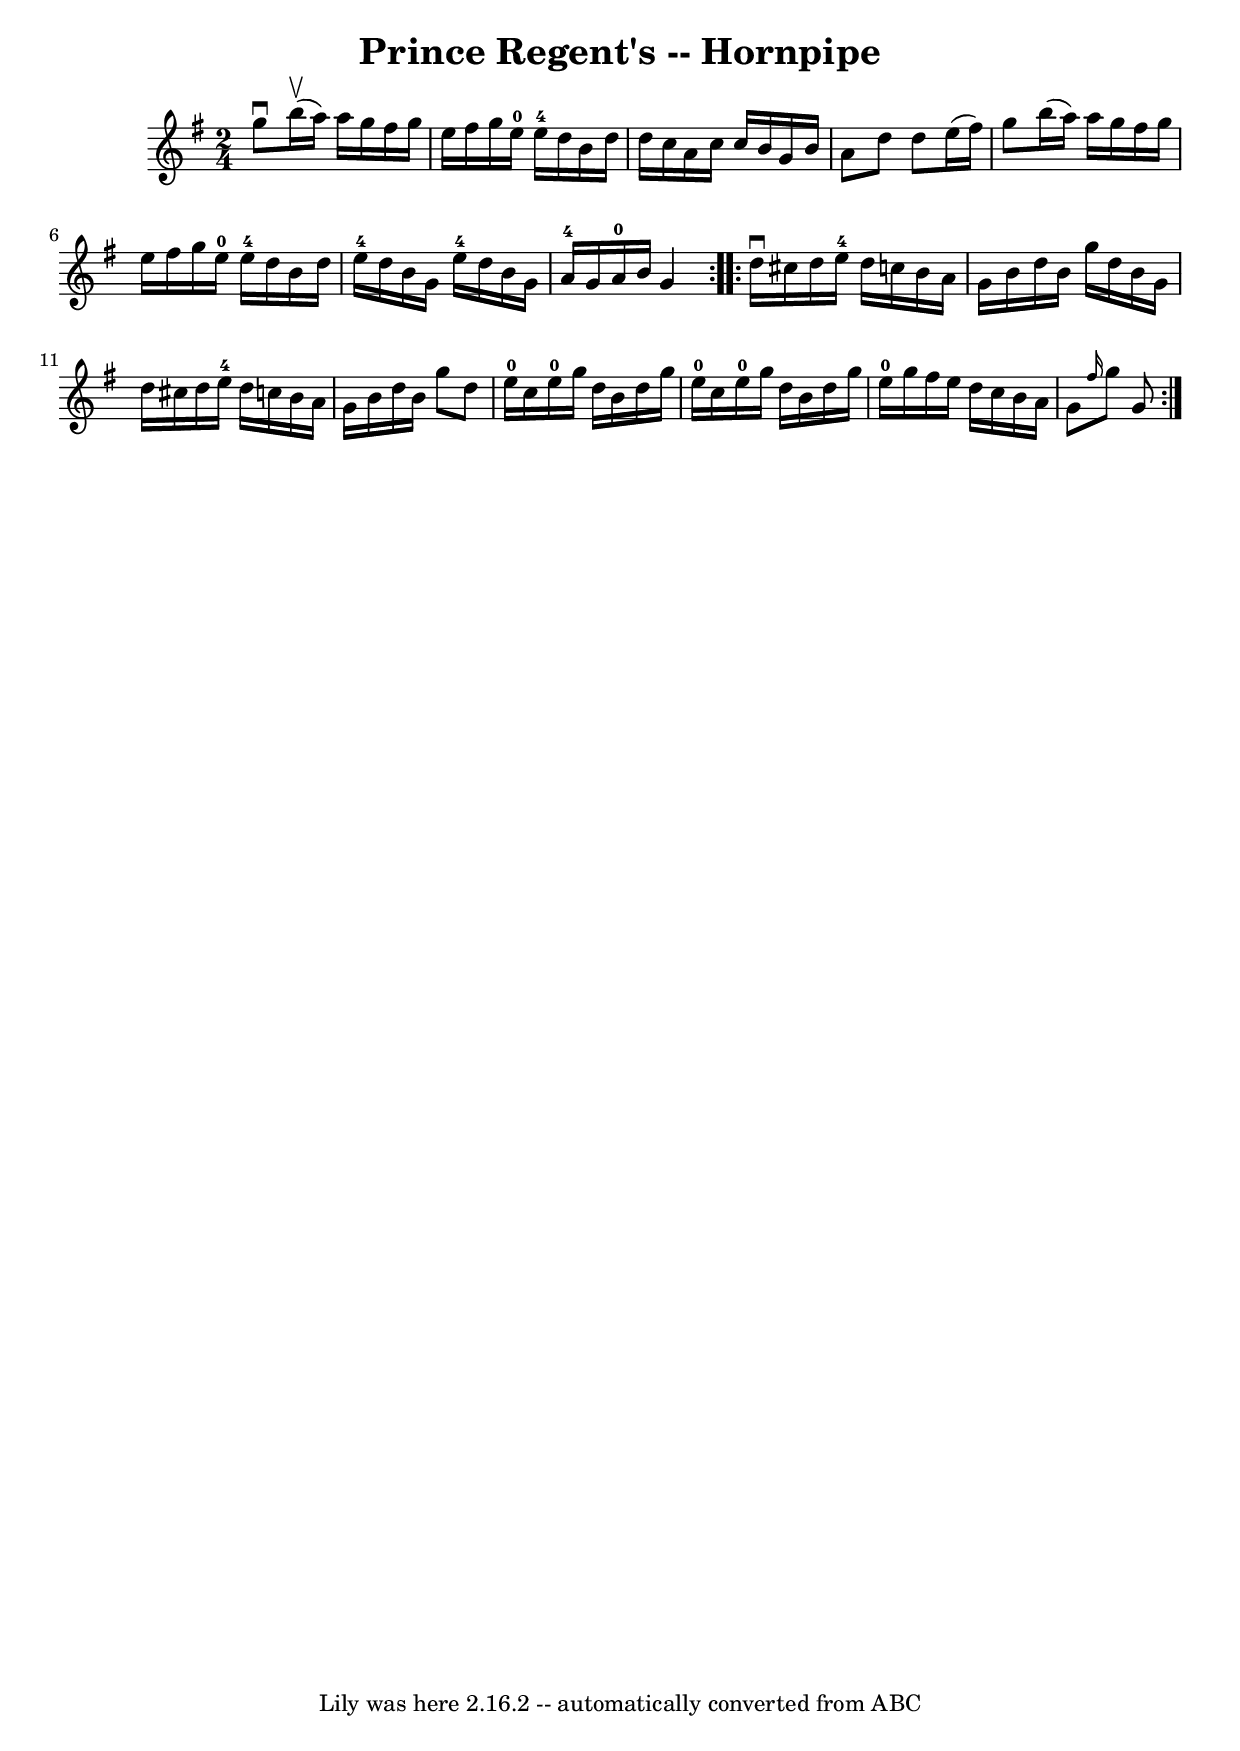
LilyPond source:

\version "2.16.2"
\include "Mammoth.ily"
\header {
  %% book = "Cole's 1000 Fiddle Tunes"
 crossRefNumber = "1"
 footnotes = ""
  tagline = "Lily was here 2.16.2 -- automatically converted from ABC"
  title = "Prince Regent's -- Hornpipe"

}
voicedefault =  {



  \repeat volta 2 {

    \time 2/4 
    \key g \major
 g''8^\downbow b''16 (^\upbow a''16) a''16 g''16 fs''16 g''16   |
 e''16 fs''16 g''16 e''16-0 e''16-4 d''16 b'16 d''16  |
 d''16 c''16 a'16 c''16 c''16 b'16 g'16 b'16   |
 a'8 d''8 d''8 e''16 (fs''16)  |
 g''8 b''16 (a''16) a''16 g''16 fs''16 g''16   |
 e''16 fs''16 g''16 e''16-0 e''16-4 d''16 b'16 d''16   |
 e''16-4 d''16 b'16 g'16 e''16-4 d''16 b'16 g'16   |
 a'16-4 g'16    
 a'16-0 b'16 g'4  
  }     
  \repeat volta 2 {
 d''16^\downbow cs''16 d''16 e''16-4 d''16 c''!16 b'16 a'16   |
 g'16 b'16 d''16 b'16 g''16 d''16 b'16 g'16   |
 d''16 cs''16 d''16 e''16-4 d''16 c''!16 b'16 a'16   |
 g'16 b'16 d''16 b'16 g''8 d''8   |
 e''16-0 c''16 e''16-0 g''16 d''16 b'16 d''16 g''16   |
 e''16-0 c''16 e''16-0 g''16 d''16 b'16 d''16 g''16   |
 e''16-0 g''16 fs''16 e''16 d''16 c''16 b'16 a'16    |
 g'8  \grace { fs''16  
		} g''8 g'8  
  }   

}

\score{
  <<

    \context Staff="default"
    {
      \voicedefault 
      
    }

  >>
  \layout {
    
  }
  \midi {
  }

}
